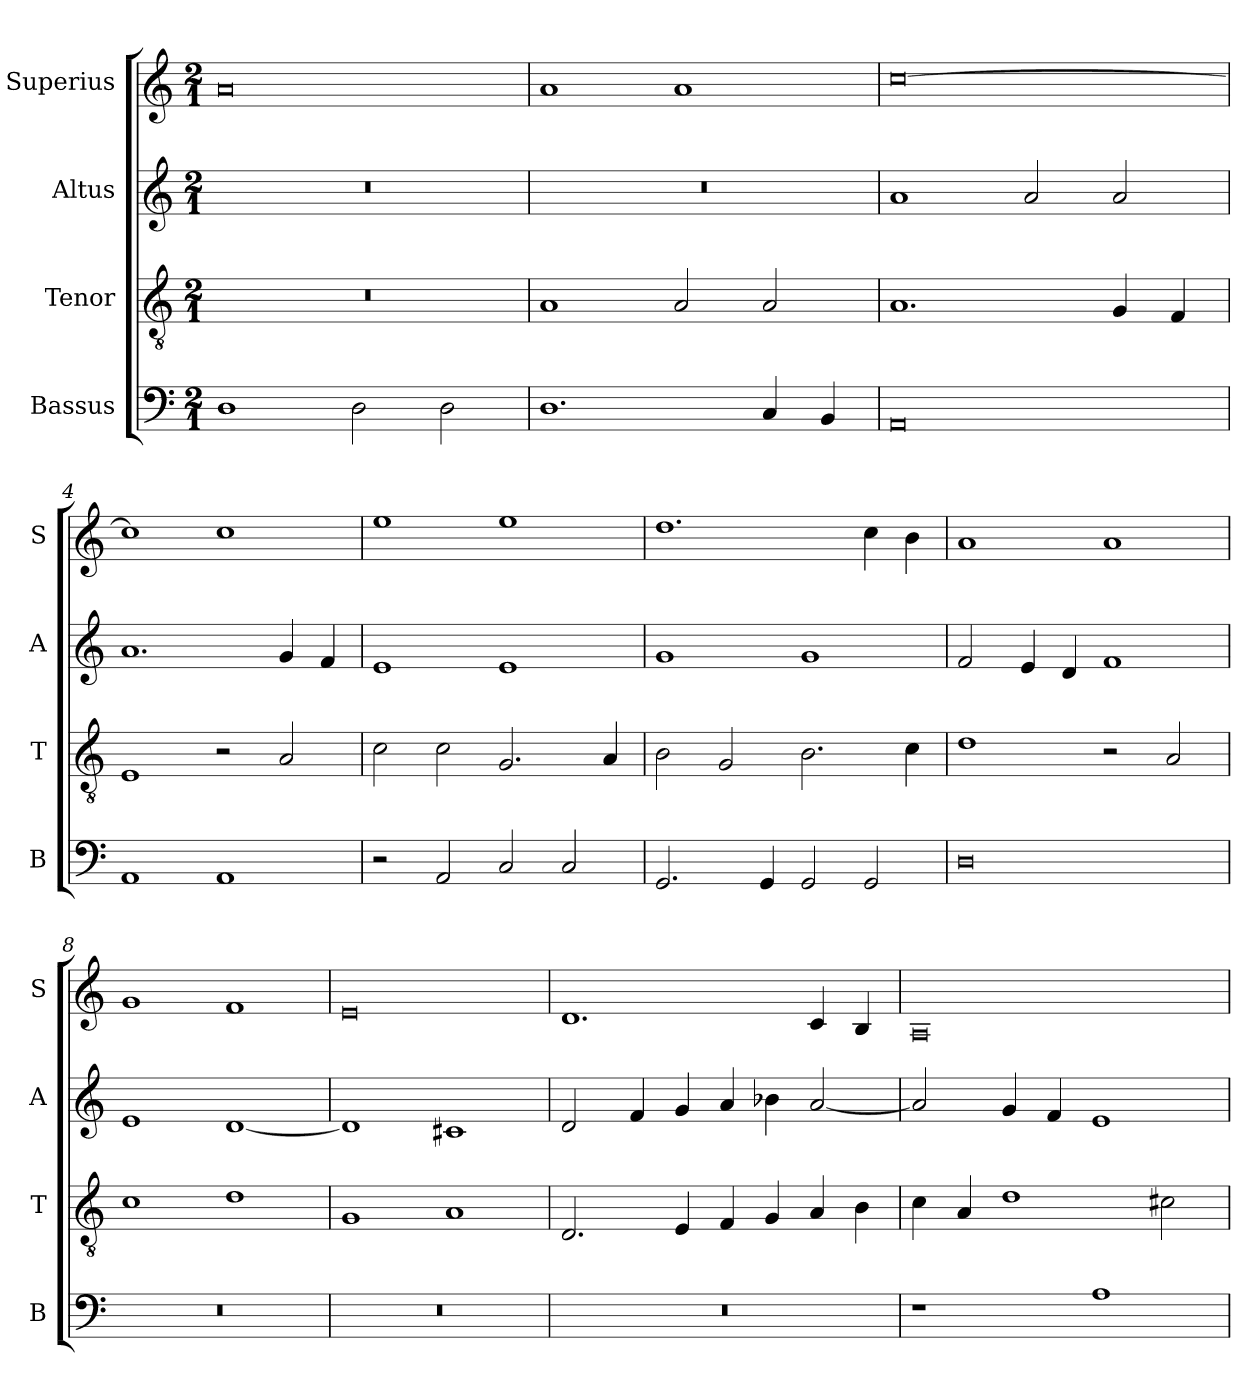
**kern	**kern	**kern	**kern
*part4	*part3	*part2	*part1
*staff4	*staff3	*staff2	*staff1
*I"Bassus	*I"Tenor	*I"Altus	*I"Superius
*I'B	*I'T	*I'A	*I'S
*clefF4	*clefGv2	*clefG2	*clefG2
*k[]	*k[]	*k[]	*k[]
*M2/1	*M2/1	*M2/1	*M2/1
=1	=1	=1	=1
1D	0r	0r	0a
2D\	.	.	.
2D\	.	.	.
=2	=2	=2	=2
1.D	1A	0r	1a
.	2A/	.	1a
4C/	2A/	.	.
4BB/	.	.	.
=3	=3	=3	=3
0AA	1.A	1a	[0cc
.	.	2a/	.
.	4G/	2a/	.
.	4F/	.	.
=4	=4	=4	=4
1AA	1E	1.a	1cc]
1AA	2r	.	1cc
.	2A/	4g/	.
.	.	4f/	.
=5	=5	=5	=5
2r	2c\	1e	1ee
2AA/	2c\	.	.
2C/	2.G/	1e	1ee
2C/	.	.	.
.	4A/	.	.
=6	=6	=6	=6
2.GG/	2B\	1g	1.dd
.	2G/	.	.
4GG/	.	.	.
2GG/	2.B\	1g	.
2GG/	.	.	4cc\
.	4c\	.	4b\
=7	=7	=7	=7
0D	1d	2f/	1a
.	.	4e/	.
.	.	4d/	.
.	2r	1f	1a
.	2A/	.	.
=8	=8	=8	=8
0r	1c	1e	1g
.	1d	[1d	1f
=9	=9	=9	=9
0r	1G	1d]	0e
.	1A	1c#X	.
=10	=10	=10	=10
0r	2.D/	2d/	1.d
.	.	4f/	.
.	4E/	4g/	.
.	4F/	4a/	.
.	4G/	4b-X\	.
.	4A/	[2a/	4c/
.	4B\	.	4B/
=11	=11	=11	=11
1r	4c\	2a/]	0A
.	4A/	.	.
.	1d	4g/	.
.	.	4f/	.
1A	.	1e	.
.	2c#X\	.	.
=	=	=	=
*-	*-	*-	*-
